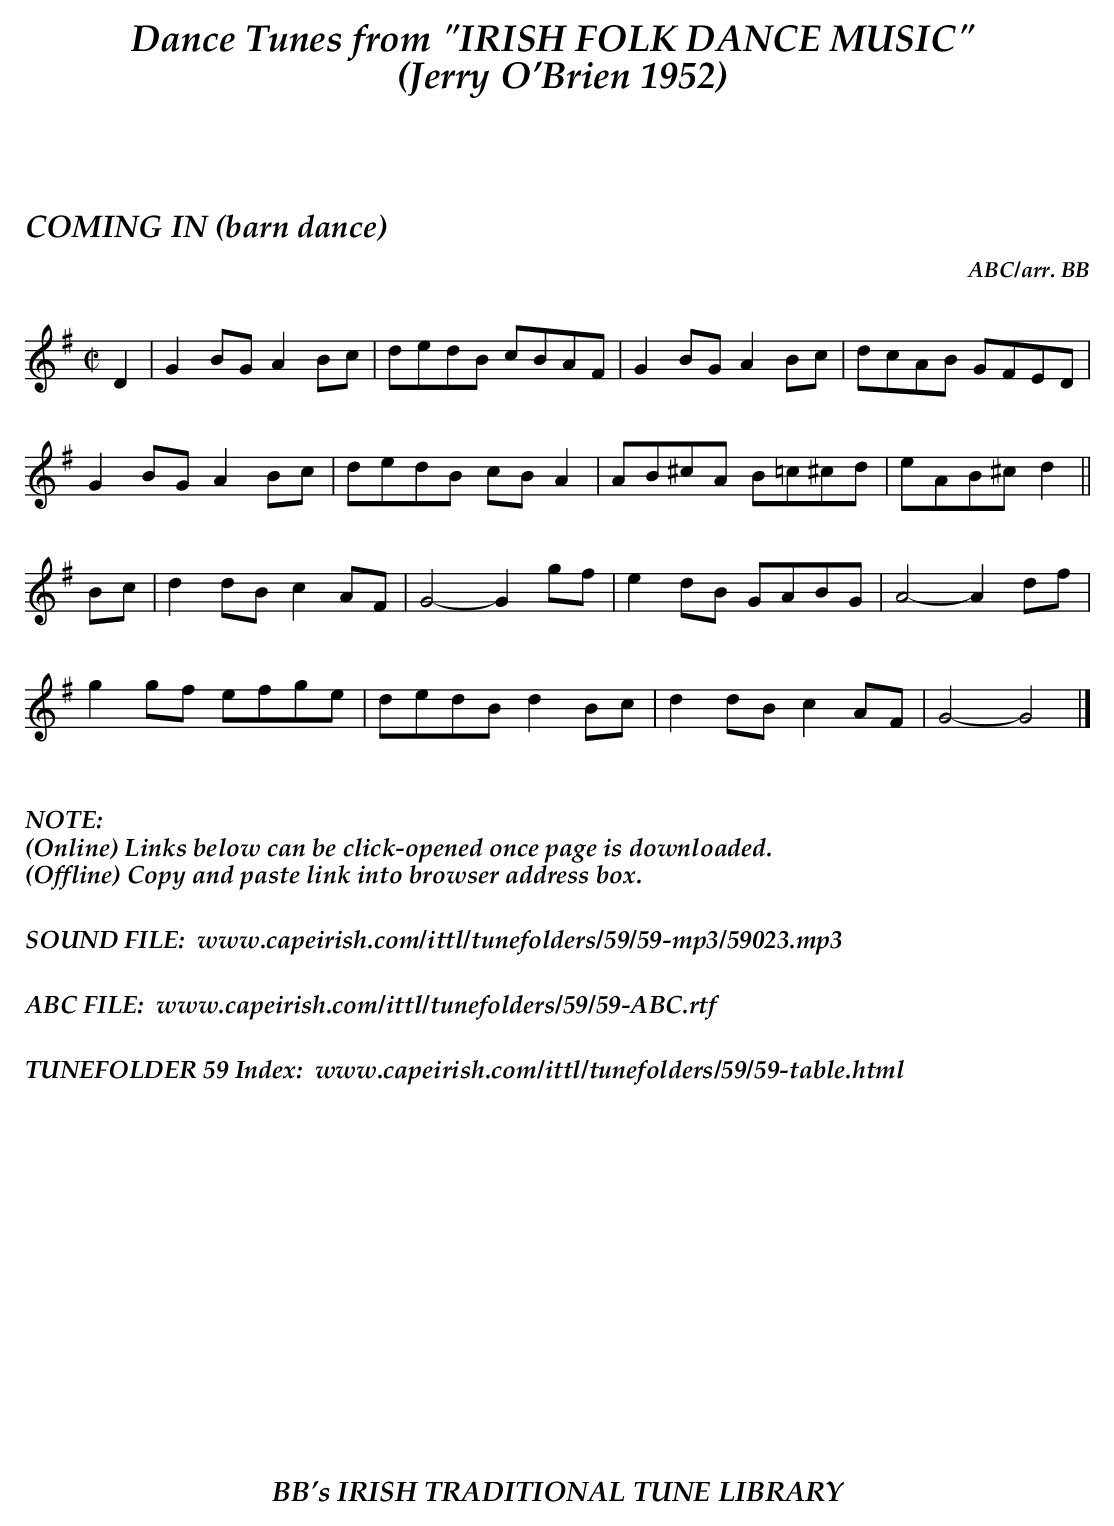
X:1
T:COMING IN (barn dance)
C:ABC/arr. BB
L:1/8
M:C|
K:G
D2|G2BG A2Bc|dedB cBAF|G2BG A2Bc|dcAB GFED|
G2BG A2Bc|dedB cBA2|AB^cA B=c^cd|eAB^c d2||
Bc|d2dB c2AF|G4-G2gf|e2dB GABG|A4-A2df|
g2gf efge|dedB d2Bc|d2dB c2AF|G4-G4|]
%%vskip .3in
%%textoption left
%%textfont "Palatino-BoldItalic" 16
%%begintext
%%NOTE:
(Online) Links below can be click-opened once page is downloaded.
(Offline) Copy and paste link into browser address box.
%%
%%
SOUND FILE:  www.capeirish.com/ittl/tunefolders/59/59-mp3/59023.mp3
%%
%%
ABC FILE:  www.capeirish.com/ittl/tunefolders/59/59-ABC.rtf
%%
%%
TUNEFOLDER 59 Index:  www.capeirish.com/ittl/tunefolders/59/59-table.html
